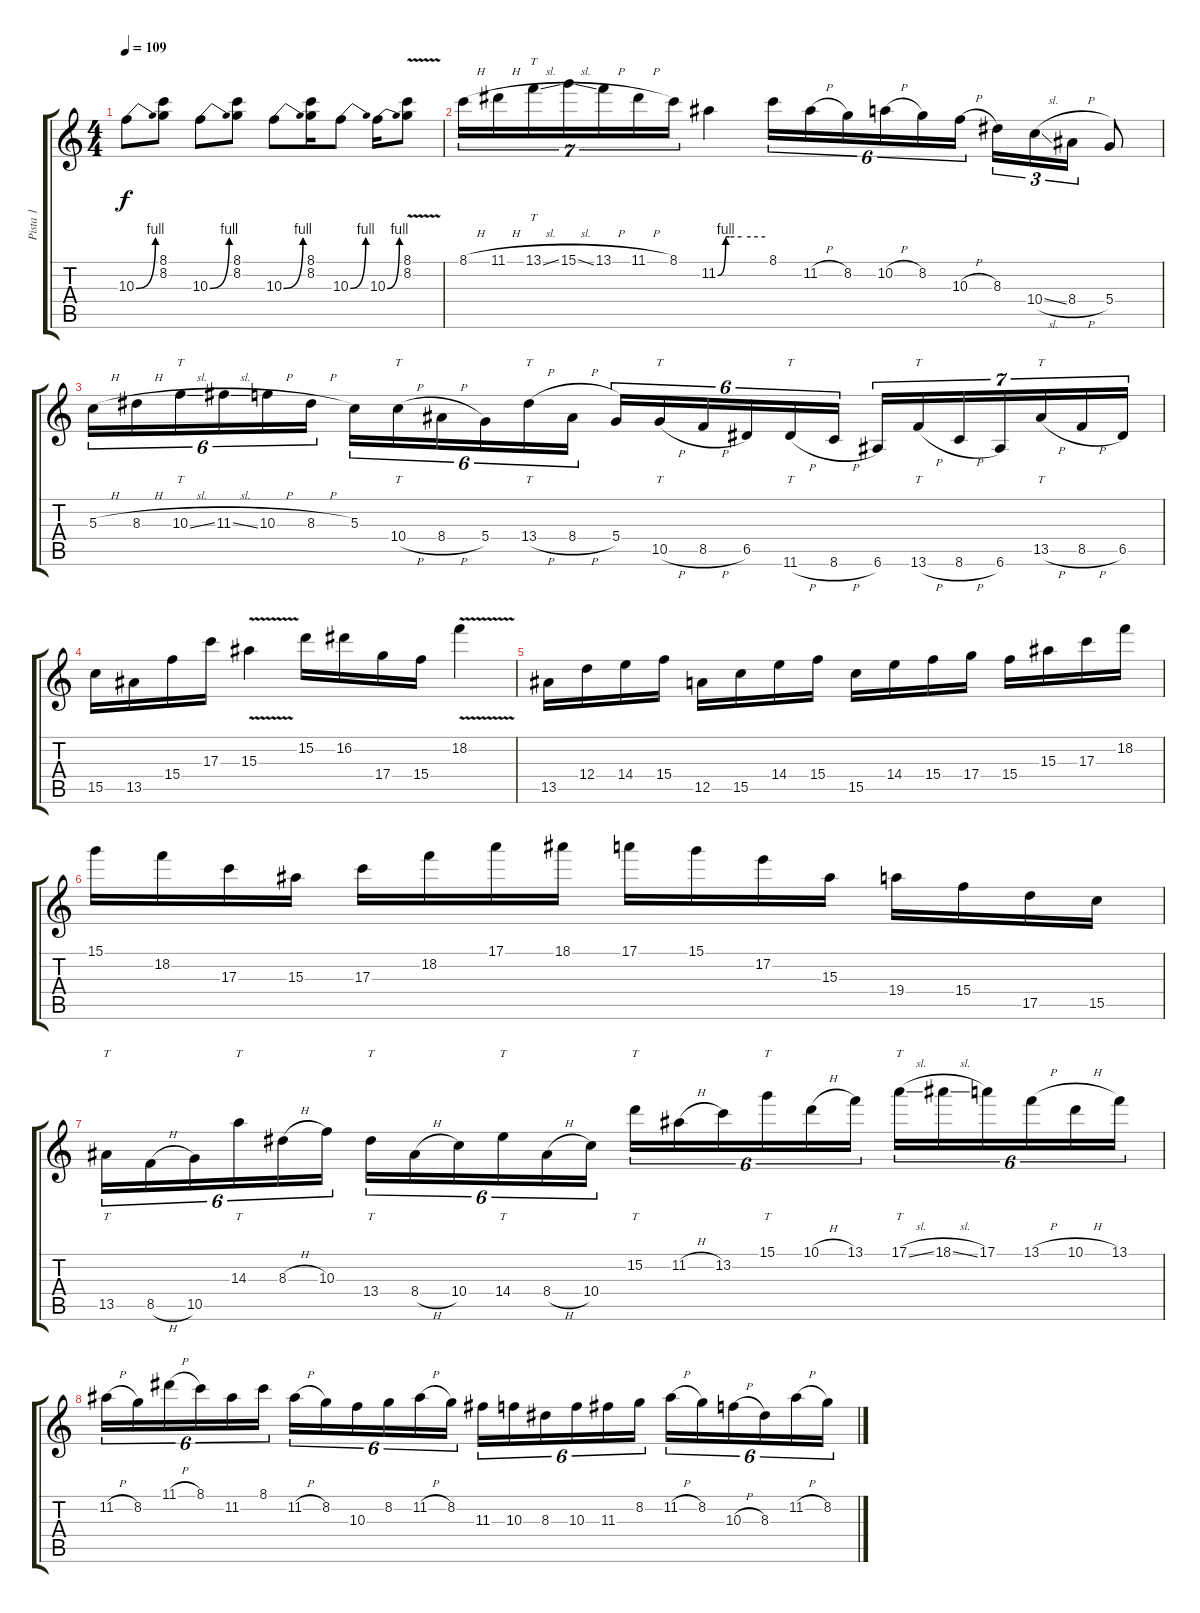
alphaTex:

\track ("Pista 1" "Pista 1") {instrument distortionguitar}
\staff {score tabs}
\tuning (E4 B3 G3 D3 A2 E2) {hide}
\ts (4 4)
\tempo 109
\clef g2
\ks c
10.3{be (bend 0 0 60 4)}.8{dy f} (8.1 8.2).8 10.3{be (bend 0 0 60 4)}.8 (8.1 8.2).8 10.3{be (bend 0 0 60 4)}.8 (8.1 8.2).16 10.3{be (bend 0 0 60 4)}.8 10.3{be (bend 0 0 60 4)}.16 (8.1{v} 8.2).8 |
8.1{h}.16{tu (7 4)} 11.1{h}.16{tu (7 4)} 13.1{sl}.16{tt tu (7 4)} 15.1{sl}.16{tu (7 4)} 13.1{h}.16{tu (7 4)} 11.1{h}.16{tu (7 4)} 8.1.16{tu (7 4)} 11.2{be (custom 0 0 10 4 15 4 30 4 60 4)}.4 8.1.16{tu (6 4)} 11.2{h}.16{tu (6 4)} 8.2.16{tu (6 4)} 10.2{h}.16{tu (6 4)} 8.2.16{tu (6 4)} 10.3{h}.16{tu (6 4)} 8.3.16{tu (3 2)} 10.4{sl}.16{tu (3 2)} 8.4{h}.16{tu (3 2)} 5.4.8 |
5.3{h}.16{tu (6 4)} 8.3{h}.16{tu (6 4)} 10.3{sl}.16{tt tu (6 4)} 11.3{sl}.16{tu (6 4)} 10.3{h}.16{tu (6 4)} 8.3{h}.16{tu (6 4)} 5.3.16{tu (6 4)} 10.4{h}.16{tt tu (6 4)} 8.4{h}.16{tu (6 4)} 5.4.16{tu (6 4)} 13.4{h}.16{tt tu (6 4)} 8.4{h}.16{tu (6 4)} 5.4.16{tu (6 4)} 10.5{h}.16{tt tu (6 4)} 8.5{h}.16{tu (6 4)} 6.5.16{tu (6 4)} 11.6{h}.16{tt tu (6 4)} 8.6{h}.16{tu (6 4)} 6.6.16{tu (7 4)} 13.6{h}.16{tt tu (7 4)} 8.6{h}.16{tu (7 4)} 6.6.16{tu (7 4)} 13.5{h}.16{tt tu (7 4)} 8.5{h}.16{tu (7 4)} 6.5.16{tu (7 4)} |
15.5.16 13.5.16 15.4.16 17.3.16 15.3{v}.4 15.2.16 16.2.16 17.4.16 15.4.16 18.2{v}.4 |
13.5.16 12.4.16 14.4.16 15.4.16 12.5.16 15.5.16 14.4.16 15.4.16 15.5.16 14.4.16 15.4.16 17.4.16 15.4.16 15.3.16 17.3.16 18.2.16 |
15.1.16 18.2.16 17.3.16 15.3.16 17.3.16 18.2.16 17.1.16 18.1.16 17.1.16 15.1.16 17.2.16 15.3.16 19.4.16 15.4.16 17.5.16 15.5.16 |
13.5.16{tt tu (6 4)} 8.5{h}.16{tu (6 4)} 10.5.16{tu (6 4)} 14.3.16{tt tu (6 4)} 8.3{h}.16{tu (6 4)} 10.3.16{tu (6 4)} 13.4.16{tt tu (6 4)} 8.4{h}.16{tu (6 4)} 10.4.16{tu (6 4)} 14.4.16{tt tu (6 4)} 8.4{h}.16{tu (6 4)} 10.4.16{tu (6 4)} 15.2.16{tt tu (6 4)} 11.2{h}.16{tu (6 4)} 13.2.16{tu (6 4)} 15.1.16{tt tu (6 4)} 10.1{h}.16{tu (6 4)} 13.1.16{tu (6 4)} 17.1{sl}.16{tt tu (6 4)} 18.1{sl}.16{tu (6 4)} 17.1.16{tu (6 4)} 13.1{h}.16{tu (6 4)} 10.1{h}.16{tu (6 4)} 13.1.16{tu (6 4)} |
11.2{h}.16{tu (6 4)} 8.2.16{tu (6 4)} 11.1{h}.16{tu (6 4)} 8.1.16{tu (6 4)} 11.2.16{tu (6 4)} 8.1.16{tu (6 4)} 11.2{h}.16{tu (6 4)} 8.2.16{tu (6 4)} 10.3.16{tu (6 4)} 8.2.16{tu (6 4)} 11.2{h}.16{tu (6 4)} 8.2.16{tu (6 4)} 11.3.16{tu (6 4)} 10.3.16{tu (6 4)} 8.3.16{tu (6 4)} 10.3.16{tu (6 4)} 11.3.16{tu (6 4)} 8.2.16{tu (6 4)} 11.2{h}.16{tu (6 4)} 8.2.16{tu (6 4)} 10.3{h}.16{tu (6 4)} 8.3.16{tu (6 4)} 11.2{h}.16{tu (6 4)} 8.2.16{tu (6 4)}
